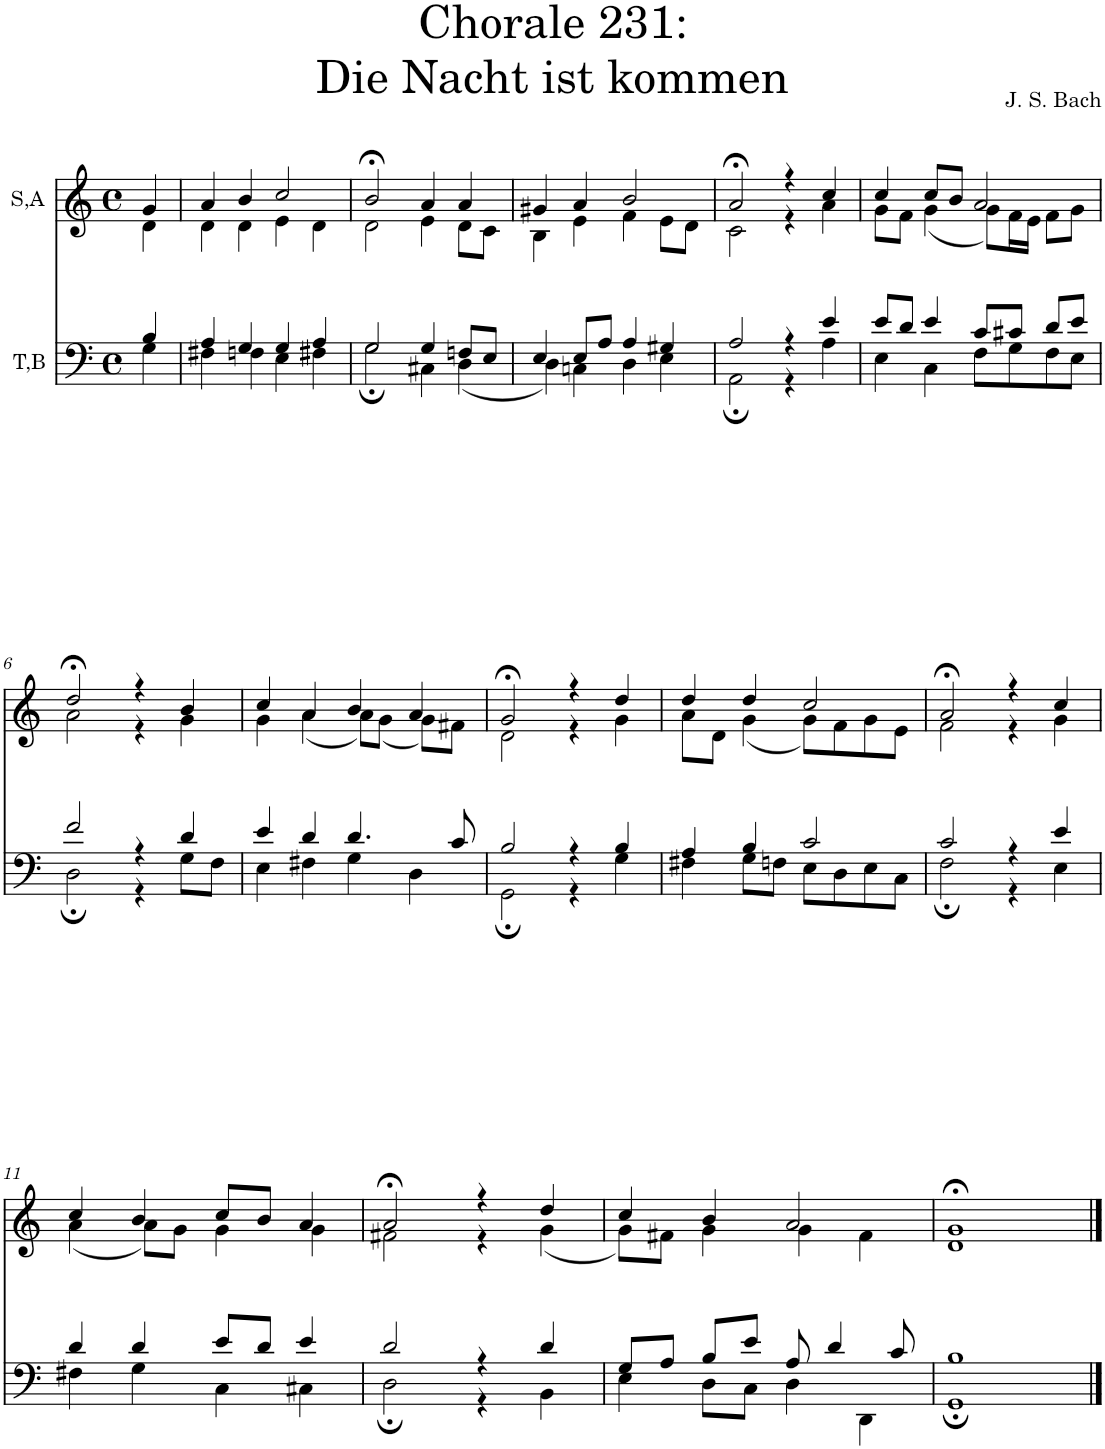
**kern	**kern
*part2	*part1
*staff2	*staff1
*I"T,B	*I"S,A
*clefF4	*clefG2
*k[]	*k[]
*M4/4	*M4/4
*met(c)	*met(c)
=	=
*^	*^
4B/	4G\	4g/	4d\
=1	=1	=1	=1
4A/	4F#X\	4a/	4d\
4G/	4Fn\	4b/	4d\
4G/	4E\	2cc/	4e\
4A/	4F#X\	.	4d\
=2	=2	=2	=2
2G/	2G;\	2b;</	2d\
4G/	4C#X\	4a/	4e\
8Fn/L	(<4D\	4a/	8d\L
8E/J	.	.	8c\J
=3	=3	=3	=3
4E/	4D\)	4g#X/	4B\
8E/L	4Cn\	4a/	4e\
8A/J	.	.	.
4A/	4D\	2b/	4f\
4G#X/	4E\	.	8e\L
.	.	.	8d\J
=4	=4	=4	=4
2A/	2AA;\	2a;</	2c\
4r	4r	4r	4r
4e/	4A\	4cc/	4a\
=5	=5	=5	=5
8e/L	4E\	4cc/	8g\L
8d/J	.	.	8f\J
4e/	4C\	8cc/L	(<4g\
.	.	8b/J	.
8c/L	8F\L	2a/	8g\L)
8c#X/J	8G\	.	16f\L
.	.	.	16e\JJ
8d/L	8F\	.	8f\L
8e/J	8E\J	.	8g\J
!!LO:LB:g=z	!!
=6	=6	=6	=6
2f/	2D;\	2dd;</	2a\
4r	4r	4r	4r
4d/	8G\L	4b/	4g\
.	8F\J	.	.
=7	=7	=7	=7
4e/	4E\	4cc/	4g\
4d/	4F#X\	4a/	(<4a\
4.d/	4G\	4b/	8a\L)
.	.	.	(<8g\J
.	4D\	4a/	8g\L)
8c/	.	.	8f#X\J
=8	=8	=8	=8
2B/	2GG;\	2g;</	2d\
4r	4r	4r	4r
4B/	4G\	4dd/	4g\
=9	=9	=9	=9
4A/	4F#X\	4dd/	8a\L
.	.	.	8d\J
4B/	8G\L	4dd/	(<4g\
.	8Fn\J	.	.
2c/	8E\L	2cc/	8g\L)
.	8D\	.	8f\
.	8E\	.	8g\
.	8C\J	.	8e\J
=10	=10	=10	=10
2c/	2F;\	2a;</	2f\
4r	4r	4r	4r
4e/	4E\	4cc/	4g\
!!LO:LB:g=z	!!
=11	=11	=11	=11
4d/	4F#X\	4cc/	(<4a\
4d/	4G\	4b/	8a\L)
.	.	.	8g\J
8e/L	4C\	8cc/L	4g\
8d/J	.	8b/J	.
4e/	4C#X\	4a/	4g\
=12	=12	=12	=12
2d/	2D;\	2a;</	2f#X\
4r	4r	4r	4r
4d/	4BB\	4dd/	(<4g\
=13	=13	=13	=13
8G/L	4E\	4cc/	8g\L)
8A/J	.	.	8f#X\J
8B/L	8D\L	4b/	4g\
8e/J	8C\J	.	.
8A/	4D\	2a/	4g\
4d/	.	.	.
.	4DD\	.	4f#\
8c/	.	.	.
=14	=14	=14	=14
1B	1GG;	1g;<	1d
*v	*v	*	*
*	*v	*v
==	==
*-	*-
